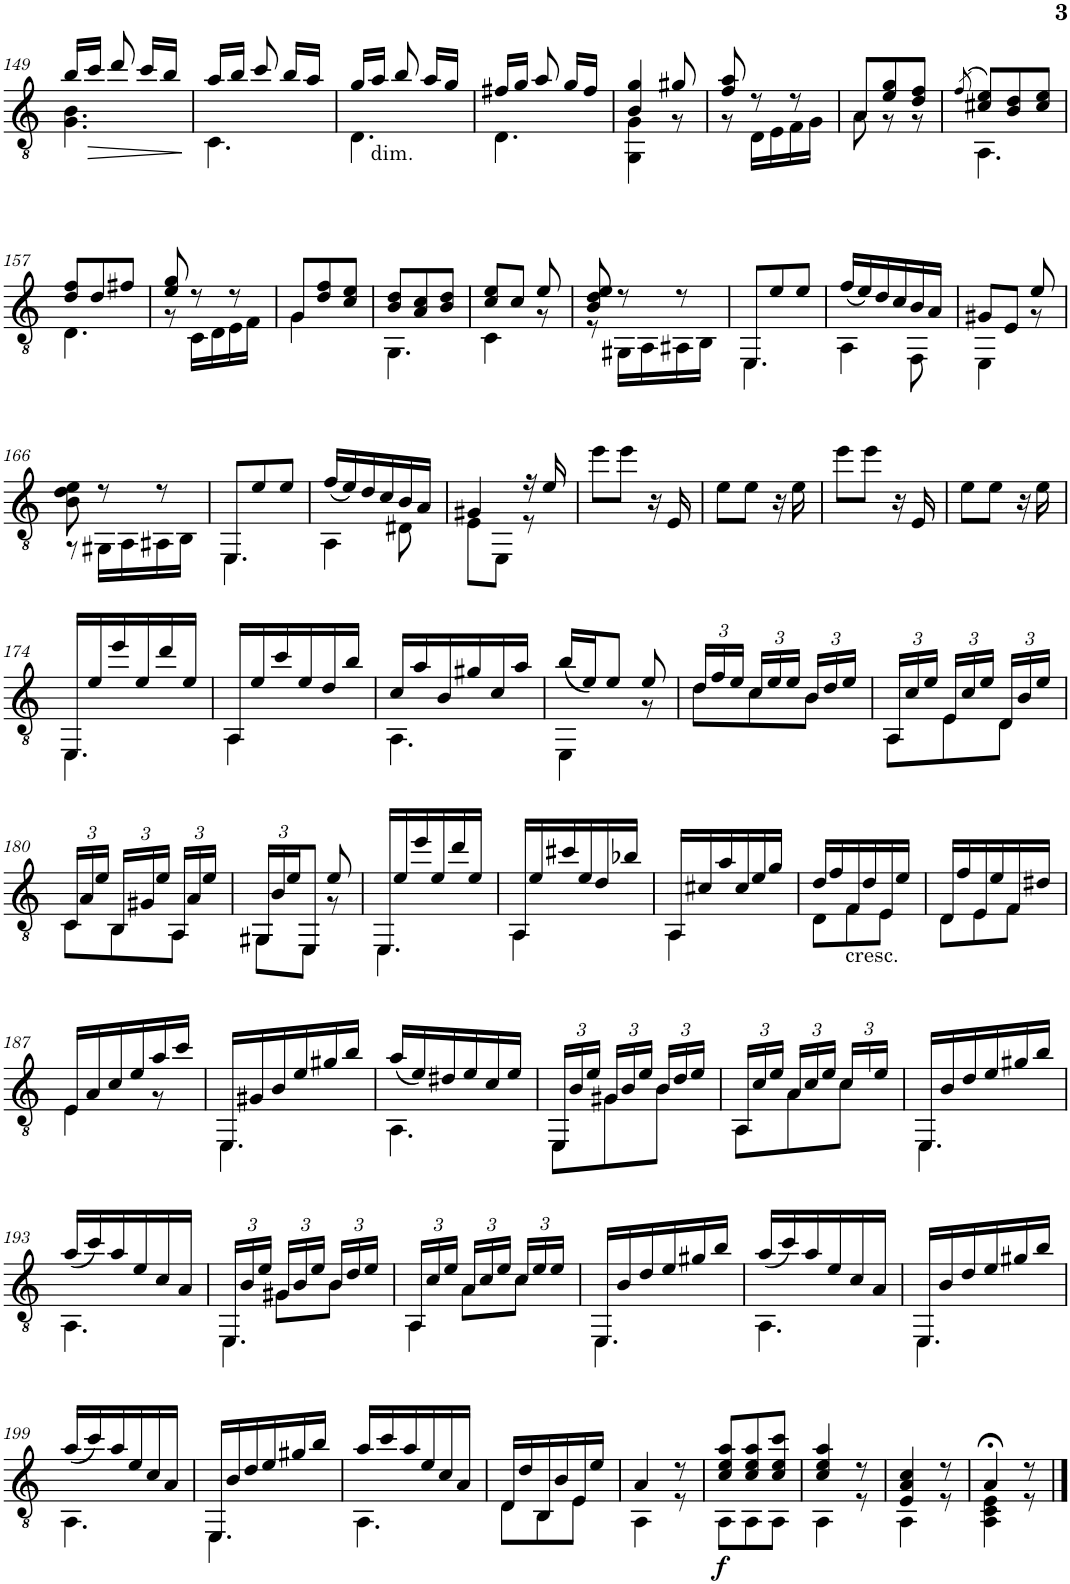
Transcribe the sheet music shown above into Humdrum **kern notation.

**kern	**dynam
*part1	*part1
*staff1	*staff1
*I"Classical Guitar	*
!!LO:PB:g=z
*clefGv2	*
*k[]	*
*a:	*
*M3/8	*
=149	=149
*^	*
16b/LL	4.G\ 4.B\	.
!	!	!LO:HP:b
16cc/JJ	.	>
8dd/	.	.
16cc/LL	.	.
16b/JJ	.	.
*v	*v	*
.	]
=150	=150
*^	*
16a/LL	4.C\	.
16b/JJ	.	.
8cc/	.	.
16b/LL	.	.
16a/JJ	.	.
=151	=151	=151
16g/LL	4.D\	.
!LO:TX:b:t=dim.	!	!
16a/JJ	.	.
8b/	.	.
16a/LL	.	.
16g/JJ	.	.
=152	=152	=152
16f#X/LL	4.D\	.
16g/JJ	.	.
8a/	.	.
16g/LL	.	.
16f#/JJ	.	.
=153	=153	=153
4B/ 4g/	4GG\ 4G\	.
8g#X/	8r	.
=154	=154	=154
8f/ 8a/	8r	.
8r	16D\LL	.
.	16E\	.
8r	16F\	.
.	16G\JJ	.
=155	=155	=155
8A/L	8A\	.
8e/ 8g/	8r	.
8d/ 8f/J	8r	.
=156	=156	=156
(>8qf/	.	.
8c#X/ 8e/L)	4.AA\	.
8B/ 8d/	.	.
8c#/ 8e/J	.	.
!!LO:LB:g=z	!!
=157	=157	=157
8d/ 8f/L	4.D\	.
8d/	.	.
8f#X/J	.	.
=158	=158	=158
8e/ 8g/	8r	.
8r	16C\LL	.
.	16D\	.
8r	16E\	.
.	16F\JJ	.
=159	=159	=159
8G/L	4.G\	.
8d/ 8f/	.	.
8c/ 8e/J	.	.
=160	=160	=160
8B/ 8d/L	4.GG\	.
8A/ 8c/	.	.
8B/ 8d/J	.	.
=161	=161	=161
8c/ 8e/L	4C\	.
8c/J	.	.
8e/	8r	.
=162	=162	=162
8B/ 8d/ 8e/	8r	.
8r	16GG#X\LL	.
.	16AA\	.
8r	16AA#X\	.
.	16BB\JJ	.
=163	=163	=163
8EE/L	4.EE\	.
8e/	.	.
8e/J	.	.
=164	=164	=164
(<16f/LL	4AA\	.
16e/)	.	.
16d/	.	.
16c/	.	.
16B/	8FF\	.
16A/JJ	.	.
=165	=165	=165
8G#X/L	4EE\	.
8E/J	.	.
8e/	8r	.
!!LO:LB:g=z	!!
=166	=166	=166
8B\ 8d\ 8e\	8r	.
8r	16GG#X\LL	.
.	16AA\	.
8r	16AA#X\	.
.	16BB\JJ	.
=167	=167	=167
8EE/L	4.EE\	.
8e/	.	.
8e/J	.	.
=168	=168	=168
(<16f/LL	4AA\	.
16e/)	.	.
16d/	.	.
16c/	.	.
16B/	8D#X\	.
16A/JJ	.	.
=169	=169	=169
4G#X/	8E\L	.
.	8EE\J	.
16r	8r	.
16e/	.	.
*v	*v	*
=170	=170
8ee\L	.
8ee\J	.
16r	.
16E/	.
=171	=171
8e\L	.
8e\J	.
16r	.
16e\	.
=172	=172
8ee\L	.
8ee\J	.
16r	.
16E/	.
=173	=173
8e\L	.
8e\J	.
16r	.
16e\	.
!!LO:LB:g=z
=174	=174
*^	*
16EE/LL	4.EE\	.
16e/	.	.
16ee/	.	.
16e/	.	.
16dd/	.	.
16e/JJ	.	.
=175	=175	=175
16AA/LL	4.AA\	.
16e/	.	.
16cc/	.	.
16e/	.	.
16d/	.	.
16b/JJ	.	.
=176	=176	=176
16c/LL	4.AA\	.
16a/	.	.
16B/	.	.
16g#X/	.	.
16c/	.	.
16a/JJ	.	.
=177	=177	=177
(<16b/LL	4EE\	.
16e/J)	.	.
8e/J	.	.
8e/	8r	.
=178	=178	=178
*Xbrackettup	*	*
24d/LL	8d\L	.
24f/	.	.
24e/JJ	.	.
24c/LL	8c\	.
24e/	.	.
24e/JJ	.	.
24B/LL	8B\J	.
24d/	.	.
24e/JJ	.	.
=179	=179	=179
24AA/LL	8AA\L	.
24c/	.	.
24e/JJ	.	.
24E/LL	8E\	.
24c/	.	.
24e/JJ	.	.
24D/LL	8D\J	.
24B/	.	.
24e/JJ	.	.
!!LO:LB:g=z	!!
=180	=180	=180
24C/LL	8C\L	.
24A/	.	.
24e/JJ	.	.
24BB/LL	8BB\	.
24G#X/	.	.
24e/JJ	.	.
24AA/LL	8AA\J	.
24A/	.	.
24e/JJ	.	.
=181	=181	=181
24GG#X/LL	8GG#\L	.
24B/	.	.
24e/J	.	.
8EE/J	8EE\J	.
8e/	8r	.
=182	=182	=182
16EE/LL	4.EE\	.
16e/	.	.
16ee/	.	.
16e/	.	.
16dd/	.	.
16e/JJ	.	.
=183	=183	=183
16AA/LL	4.AA\	.
16e/	.	.
16cc#X/	.	.
16e/	.	.
16d/	.	.
16b-X/JJ	.	.
=184	=184	=184
16AA/LL	4.AA\	.
16c#X/	.	.
16a/	.	.
16c#/	.	.
16e/	.	.
16g/JJ	.	.
=185	=185	=185
16d/LL	8D\L	.
16f/	.	.
!LO:TX:b:t=cresc.	!	!
16F/	8F\	.
16d/	.	.
16E/	8E\J	.
16e/JJ	.	.
=186	=186	=186
16D/LL	8D\L	.
16f/	.	.
16E/	8E\	.
16e/	.	.
16F/	8F\J	.
16d#X/JJ	.	.
!!LO:LB:g=z	!!
=187	=187	=187
16E/LL	4E\	.
16A/	.	.
16c/	.	.
16e/	.	.
16a/	8r	.
16cc/JJ	.	.
=188	=188	=188
16EE/LL	4.EE\	.
16G#X/	.	.
16B/	.	.
16e/	.	.
16g#X/	.	.
16b/JJ	.	.
=189	=189	=189
(<16a/LL	4.AA\	.
16e/)	.	.
16d#X/	.	.
16e/	.	.
16c/	.	.
16e/JJ	.	.
=190	=190	=190
24EE/LL	8EE\L	.
24B/	.	.
24e/JJ	.	.
24G#X/LL	8G#\	.
24B/	.	.
24e/JJ	.	.
24B/LL	8B\J	.
24d/	.	.
24e/JJ	.	.
=191	=191	=191
24AA/LL	8AA\L	.
24c/	.	.
24e/JJ	.	.
24A/LL	8A\	.
24c/	.	.
24e/JJ	.	.
24c/LL	8c\J	.
24e/	.	.
24e/JJ	.	.
=192	=192	=192
16EE/LL	4.EE\	.
16B/	.	.
16d/	.	.
16e/	.	.
16g#X/	.	.
16b/JJ	.	.
!!LO:LB:g=z	!!
=193	=193	=193
(<16a/LL	4.AA\	.
16cc/)	.	.
16a/	.	.
16e/	.	.
16c/	.	.
16A/JJ	.	.
=194	=194	=194
*	*^	*
24EE/LL	4.EE\	8ryy	.
24B/	.	.	.
24e/JJ	.	.	.
24G#X/LL	.	8G#\L	.
24B/	.	.	.
24e/JJ	.	.	.
24B/LL	.	8B\J	.
24d/	.	.	.
24e/JJ	.	.	.
=195	=195	=195	=195
24AA/LL	4.AA\	8ryy	.
24c/	.	.	.
24e/JJ	.	.	.
24A/LL	.	8A\L	.
24c/	.	.	.
24e/JJ	.	.	.
24c/LL	.	8c\J	.
24e/	.	.	.
24e/JJ	.	.	.
*	*v	*v	*
=196	=196	=196
16EE/LL	4.EE\	.
16B/	.	.
16d/	.	.
16e/	.	.
16g#X/	.	.
16b/JJ	.	.
=197	=197	=197
(<16a/LL	4.AA\	.
16cc/)	.	.
16a/	.	.
16e/	.	.
16c/	.	.
16A/JJ	.	.
=198	=198	=198
16EE/LL	4.EE\	.
16B/	.	.
16d/	.	.
16e/	.	.
16g#X/	.	.
16b/JJ	.	.
!!LO:LB:g=z	!!
=199	=199	=199
(<16a/LL	4.AA\	.
16cc/)	.	.
16a/	.	.
16e/	.	.
16c/	.	.
16A/JJ	.	.
=200	=200	=200
16EE/LL	4.EE\	.
16B/	.	.
16d/	.	.
16e/	.	.
16g#X/	.	.
16b/JJ	.	.
=201	=201	=201
16a/LL	4.AA\	.
16cc/	.	.
16a/	.	.
16e/	.	.
16c/	.	.
16A/JJ	.	.
=202	=202	=202
16D/LL	8D\L	.
16d/	.	.
16BB/	8BB\	.
16B/	.	.
16E/	8E\J	.
16e/JJ	.	.
=203	=203	=203
4A/	4AA\	.
8r	8r	.
=204	=204	=204
!	!	!LO:DY:b
8c/ 8e/ 8a/L	8AA\L	f
8c/ 8e/ 8a/	8AA\	.
8c/ 8e/ 8cc/J	8AA\J	.
=205	=205	=205
4c/ 4e/ 4a/	4AA\	.
8r	8r	.
=206	=206	=206
4E/ 4A/ 4c/	4AA\	.
8r	8r	.
=207	=207	=207
4A;</	4AA\ 4C\ 4E\	.
8r	8r	.
*v	*v	*
==	==
*-	*-
